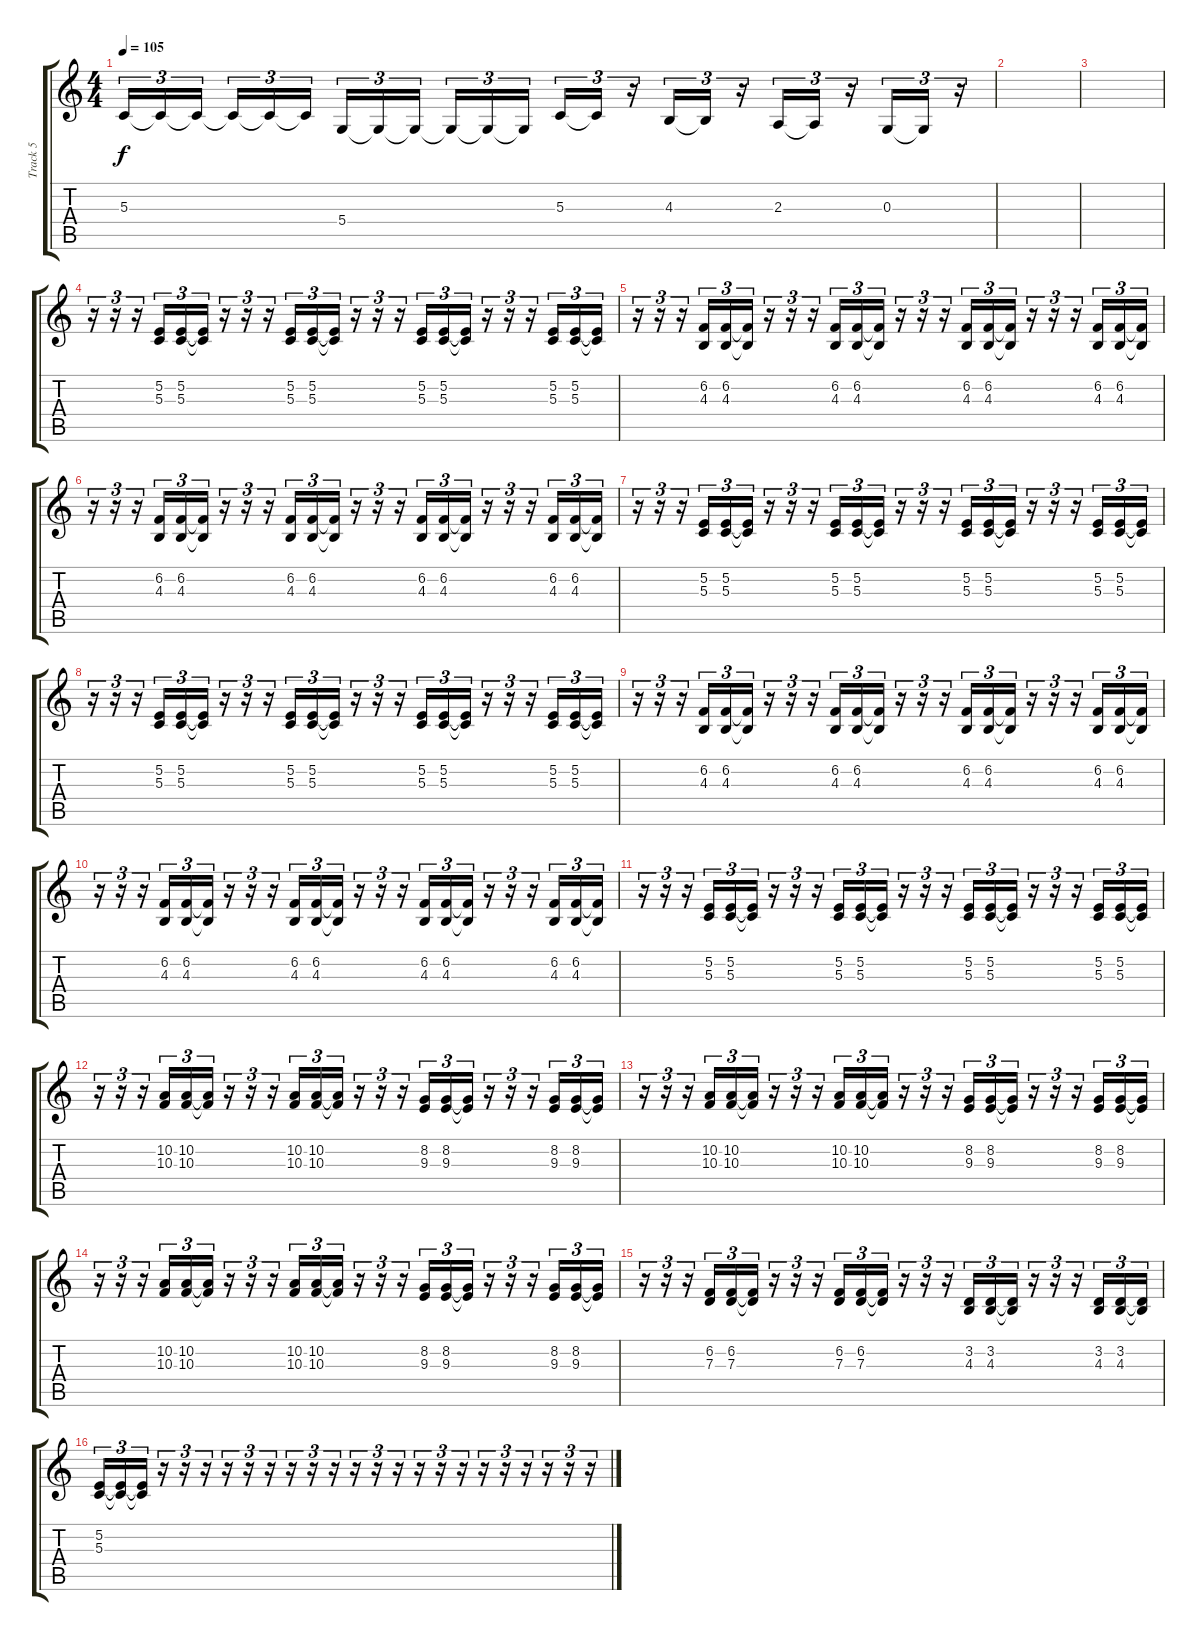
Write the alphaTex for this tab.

\track ("Track 5" "Track 5") {instrument stringensemble1}
\staff {score tabs}
\tuning (E4 B3 G3 D3 A2 E2) {hide}
\ts (4 4)
\tempo 105
\clef g2
\ks c
5.3.16{tu (3 2) dy f} 5.3{t}.16{tu (3 2)} 5.3{t}.16{tu (3 2) beam splitsecondary} 5.3{t}.16{tu (3 2)} 5.3{t}.16{tu (3 2)} 5.3{t}.16{tu (3 2)} 5.4.16{tu (3 2)} 5.4{t}.16{tu (3 2)} 5.4{t}.16{tu (3 2) beam splitsecondary} 5.4{t}.16{tu (3 2)} 5.4{t}.16{tu (3 2)} 5.4{t}.16{tu (3 2)} 5.3.16{tu (3 2)} 5.3{t}.16{tu (3 2)} r.16{tu (3 2)} 4.3.16{tu (3 2)} 4.3{t}.16{tu (3 2)} r.16{tu (3 2)} 2.3.16{tu (3 2)} 2.3{t}.16{tu (3 2)} r.16{tu (3 2)} 0.3.16{tu (3 2)} 0.3{t}.16{tu (3 2)} r.16{tu (3 2)} |
|
|
r.16{tu (3 2)} r.16{tu (3 2)} r.16{tu (3 2)} (5.2 5.3).16{tu (3 2)} (5.2 5.3).16{tu (3 2)} (5.2{t} 5.3{t}).16{tu (3 2)} r.16{tu (3 2)} r.16{tu (3 2)} r.16{tu (3 2)} (5.2 5.3).16{tu (3 2)} (5.2 5.3).16{tu (3 2)} (5.2{t} 5.3{t}).16{tu (3 2)} r.16{tu (3 2)} r.16{tu (3 2)} r.16{tu (3 2)} (5.2 5.3).16{tu (3 2)} (5.2 5.3).16{tu (3 2)} (5.2{t} 5.3{t}).16{tu (3 2)} r.16{tu (3 2)} r.16{tu (3 2)} r.16{tu (3 2)} (5.2 5.3).16{tu (3 2)} (5.2 5.3).16{tu (3 2)} (5.2{t} 5.3{t}).16{tu (3 2)} |
r.16{tu (3 2)} r.16{tu (3 2)} r.16{tu (3 2)} (6.2 4.3).16{tu (3 2)} (6.2 4.3).16{tu (3 2)} (6.2{t} 4.3{t}).16{tu (3 2)} r.16{tu (3 2)} r.16{tu (3 2)} r.16{tu (3 2)} (6.2 4.3).16{tu (3 2)} (6.2 4.3).16{tu (3 2)} (6.2{t} 4.3{t}).16{tu (3 2)} r.16{tu (3 2)} r.16{tu (3 2)} r.16{tu (3 2)} (6.2 4.3).16{tu (3 2)} (6.2 4.3).16{tu (3 2)} (6.2{t} 4.3{t}).16{tu (3 2)} r.16{tu (3 2)} r.16{tu (3 2)} r.16{tu (3 2)} (6.2 4.3).16{tu (3 2)} (6.2 4.3).16{tu (3 2)} (6.2{t} 4.3{t}).16{tu (3 2)} |
r.16{tu (3 2)} r.16{tu (3 2)} r.16{tu (3 2)} (6.2 4.3).16{tu (3 2)} (6.2 4.3).16{tu (3 2)} (6.2{t} 4.3{t}).16{tu (3 2)} r.16{tu (3 2)} r.16{tu (3 2)} r.16{tu (3 2)} (6.2 4.3).16{tu (3 2)} (6.2 4.3).16{tu (3 2)} (6.2{t} 4.3{t}).16{tu (3 2)} r.16{tu (3 2)} r.16{tu (3 2)} r.16{tu (3 2)} (6.2 4.3).16{tu (3 2)} (6.2 4.3).16{tu (3 2)} (6.2{t} 4.3{t}).16{tu (3 2)} r.16{tu (3 2)} r.16{tu (3 2)} r.16{tu (3 2)} (6.2 4.3).16{tu (3 2)} (6.2 4.3).16{tu (3 2)} (6.2{t} 4.3{t}).16{tu (3 2)} |
r.16{tu (3 2)} r.16{tu (3 2)} r.16{tu (3 2)} (5.2 5.3).16{tu (3 2)} (5.2 5.3).16{tu (3 2)} (5.2{t} 5.3{t}).16{tu (3 2)} r.16{tu (3 2)} r.16{tu (3 2)} r.16{tu (3 2)} (5.2 5.3).16{tu (3 2)} (5.2 5.3).16{tu (3 2)} (5.2{t} 5.3{t}).16{tu (3 2)} r.16{tu (3 2)} r.16{tu (3 2)} r.16{tu (3 2)} (5.2 5.3).16{tu (3 2)} (5.2 5.3).16{tu (3 2)} (5.2{t} 5.3{t}).16{tu (3 2)} r.16{tu (3 2)} r.16{tu (3 2)} r.16{tu (3 2)} (5.2 5.3).16{tu (3 2)} (5.2 5.3).16{tu (3 2)} (5.2{t} 5.3{t}).16{tu (3 2)} |
r.16{tu (3 2)} r.16{tu (3 2)} r.16{tu (3 2)} (5.2 5.3).16{tu (3 2)} (5.2 5.3).16{tu (3 2)} (5.2{t} 5.3{t}).16{tu (3 2)} r.16{tu (3 2)} r.16{tu (3 2)} r.16{tu (3 2)} (5.2 5.3).16{tu (3 2)} (5.2 5.3).16{tu (3 2)} (5.2{t} 5.3{t}).16{tu (3 2)} r.16{tu (3 2)} r.16{tu (3 2)} r.16{tu (3 2)} (5.2 5.3).16{tu (3 2)} (5.2 5.3).16{tu (3 2)} (5.2{t} 5.3{t}).16{tu (3 2)} r.16{tu (3 2)} r.16{tu (3 2)} r.16{tu (3 2)} (5.2 5.3).16{tu (3 2)} (5.2 5.3).16{tu (3 2)} (5.2{t} 5.3{t}).16{tu (3 2)} |
r.16{tu (3 2)} r.16{tu (3 2)} r.16{tu (3 2)} (6.2 4.3).16{tu (3 2)} (6.2 4.3).16{tu (3 2)} (6.2{t} 4.3{t}).16{tu (3 2)} r.16{tu (3 2)} r.16{tu (3 2)} r.16{tu (3 2)} (6.2 4.3).16{tu (3 2)} (6.2 4.3).16{tu (3 2)} (6.2{t} 4.3{t}).16{tu (3 2)} r.16{tu (3 2)} r.16{tu (3 2)} r.16{tu (3 2)} (6.2 4.3).16{tu (3 2)} (6.2 4.3).16{tu (3 2)} (6.2{t} 4.3{t}).16{tu (3 2)} r.16{tu (3 2)} r.16{tu (3 2)} r.16{tu (3 2)} (6.2 4.3).16{tu (3 2)} (6.2 4.3).16{tu (3 2)} (6.2{t} 4.3{t}).16{tu (3 2)} |
r.16{tu (3 2)} r.16{tu (3 2)} r.16{tu (3 2)} (6.2 4.3).16{tu (3 2)} (6.2 4.3).16{tu (3 2)} (6.2{t} 4.3{t}).16{tu (3 2)} r.16{tu (3 2)} r.16{tu (3 2)} r.16{tu (3 2)} (6.2 4.3).16{tu (3 2)} (6.2 4.3).16{tu (3 2)} (6.2{t} 4.3{t}).16{tu (3 2)} r.16{tu (3 2)} r.16{tu (3 2)} r.16{tu (3 2)} (6.2 4.3).16{tu (3 2)} (6.2 4.3).16{tu (3 2)} (6.2{t} 4.3{t}).16{tu (3 2)} r.16{tu (3 2)} r.16{tu (3 2)} r.16{tu (3 2)} (6.2 4.3).16{tu (3 2)} (6.2 4.3).16{tu (3 2)} (6.2{t} 4.3{t}).16{tu (3 2)} |
r.16{tu (3 2)} r.16{tu (3 2)} r.16{tu (3 2)} (5.2 5.3).16{tu (3 2)} (5.2 5.3).16{tu (3 2)} (5.2{t} 5.3{t}).16{tu (3 2)} r.16{tu (3 2)} r.16{tu (3 2)} r.16{tu (3 2)} (5.2 5.3).16{tu (3 2)} (5.2 5.3).16{tu (3 2)} (5.2{t} 5.3{t}).16{tu (3 2)} r.16{tu (3 2)} r.16{tu (3 2)} r.16{tu (3 2)} (5.2 5.3).16{tu (3 2)} (5.2 5.3).16{tu (3 2)} (5.2{t} 5.3{t}).16{tu (3 2)} r.16{tu (3 2)} r.16{tu (3 2)} r.16{tu (3 2)} (5.2 5.3).16{tu (3 2)} (5.2 5.3).16{tu (3 2)} (5.2{t} 5.3{t}).16{tu (3 2)} |
r.16{tu (3 2)} r.16{tu (3 2)} r.16{tu (3 2)} (10.2 10.3).16{tu (3 2)} (10.2 10.3).16{tu (3 2)} (10.2{t} 10.3{t}).16{tu (3 2)} r.16{tu (3 2)} r.16{tu (3 2)} r.16{tu (3 2)} (10.2 10.3).16{tu (3 2)} (10.2 10.3).16{tu (3 2)} (10.2{t} 10.3{t}).16{tu (3 2)} r.16{tu (3 2)} r.16{tu (3 2)} r.16{tu (3 2)} (8.2 9.3).16{tu (3 2)} (8.2 9.3).16{tu (3 2)} (8.2{t} 9.3{t}).16{tu (3 2)} r.16{tu (3 2)} r.16{tu (3 2)} r.16{tu (3 2)} (8.2 9.3).16{tu (3 2)} (8.2 9.3).16{tu (3 2)} (8.2{t} 9.3{t}).16{tu (3 2)} |
r.16{tu (3 2)} r.16{tu (3 2)} r.16{tu (3 2)} (10.2 10.3).16{tu (3 2)} (10.2 10.3).16{tu (3 2)} (10.2{t} 10.3{t}).16{tu (3 2)} r.16{tu (3 2)} r.16{tu (3 2)} r.16{tu (3 2)} (10.2 10.3).16{tu (3 2)} (10.2 10.3).16{tu (3 2)} (10.2{t} 10.3{t}).16{tu (3 2)} r.16{tu (3 2)} r.16{tu (3 2)} r.16{tu (3 2)} (8.2 9.3).16{tu (3 2)} (8.2 9.3).16{tu (3 2)} (8.2{t} 9.3{t}).16{tu (3 2)} r.16{tu (3 2)} r.16{tu (3 2)} r.16{tu (3 2)} (8.2 9.3).16{tu (3 2)} (8.2 9.3).16{tu (3 2)} (8.2{t} 9.3{t}).16{tu (3 2)} |
r.16{tu (3 2)} r.16{tu (3 2)} r.16{tu (3 2)} (10.2 10.3).16{tu (3 2)} (10.2 10.3).16{tu (3 2)} (10.2{t} 10.3{t}).16{tu (3 2)} r.16{tu (3 2)} r.16{tu (3 2)} r.16{tu (3 2)} (10.2 10.3).16{tu (3 2)} (10.2 10.3).16{tu (3 2)} (10.2{t} 10.3{t}).16{tu (3 2)} r.16{tu (3 2)} r.16{tu (3 2)} r.16{tu (3 2)} (8.2 9.3).16{tu (3 2)} (8.2 9.3).16{tu (3 2)} (8.2{t} 9.3{t}).16{tu (3 2)} r.16{tu (3 2)} r.16{tu (3 2)} r.16{tu (3 2)} (8.2 9.3).16{tu (3 2)} (8.2 9.3).16{tu (3 2)} (8.2{t} 9.3{t}).16{tu (3 2)} |
r.16{tu (3 2)} r.16{tu (3 2)} r.16{tu (3 2)} (6.2 7.3).16{tu (3 2)} (6.2 7.3).16{tu (3 2)} (6.2{t} 7.3{t}).16{tu (3 2)} r.16{tu (3 2)} r.16{tu (3 2)} r.16{tu (3 2)} (6.2 7.3).16{tu (3 2)} (6.2 7.3).16{tu (3 2)} (6.2{t} 7.3{t}).16{tu (3 2)} r.16{tu (3 2)} r.16{tu (3 2)} r.16{tu (3 2)} (3.2 4.3).16{tu (3 2)} (3.2 4.3).16{tu (3 2)} (3.2{t} 4.3{t}).16{tu (3 2)} r.16{tu (3 2)} r.16{tu (3 2)} r.16{tu (3 2)} (3.2 4.3).16{tu (3 2)} (3.2 4.3).16{tu (3 2)} (3.2{t} 4.3{t}).16{tu (3 2)} |
(5.2 5.3).16{tu (3 2)} (5.2{t} 5.3{t}).16{tu (3 2)} (5.2{t} 5.3{t}).16{tu (3 2)} r.16{tu (3 2)} r.16{tu (3 2)} r.16{tu (3 2)} r.16{tu (3 2)} r.16{tu (3 2)} r.16{tu (3 2)} r.16{tu (3 2)} r.16{tu (3 2)} r.16{tu (3 2)} r.16{tu (3 2)} r.16{tu (3 2)} r.16{tu (3 2)} r.16{tu (3 2)} r.16{tu (3 2)} r.16{tu (3 2)} r.16{tu (3 2)} r.16{tu (3 2)} r.16{tu (3 2)} r.16{tu (3 2)} r.16{tu (3 2)} r.16{tu (3 2)}
